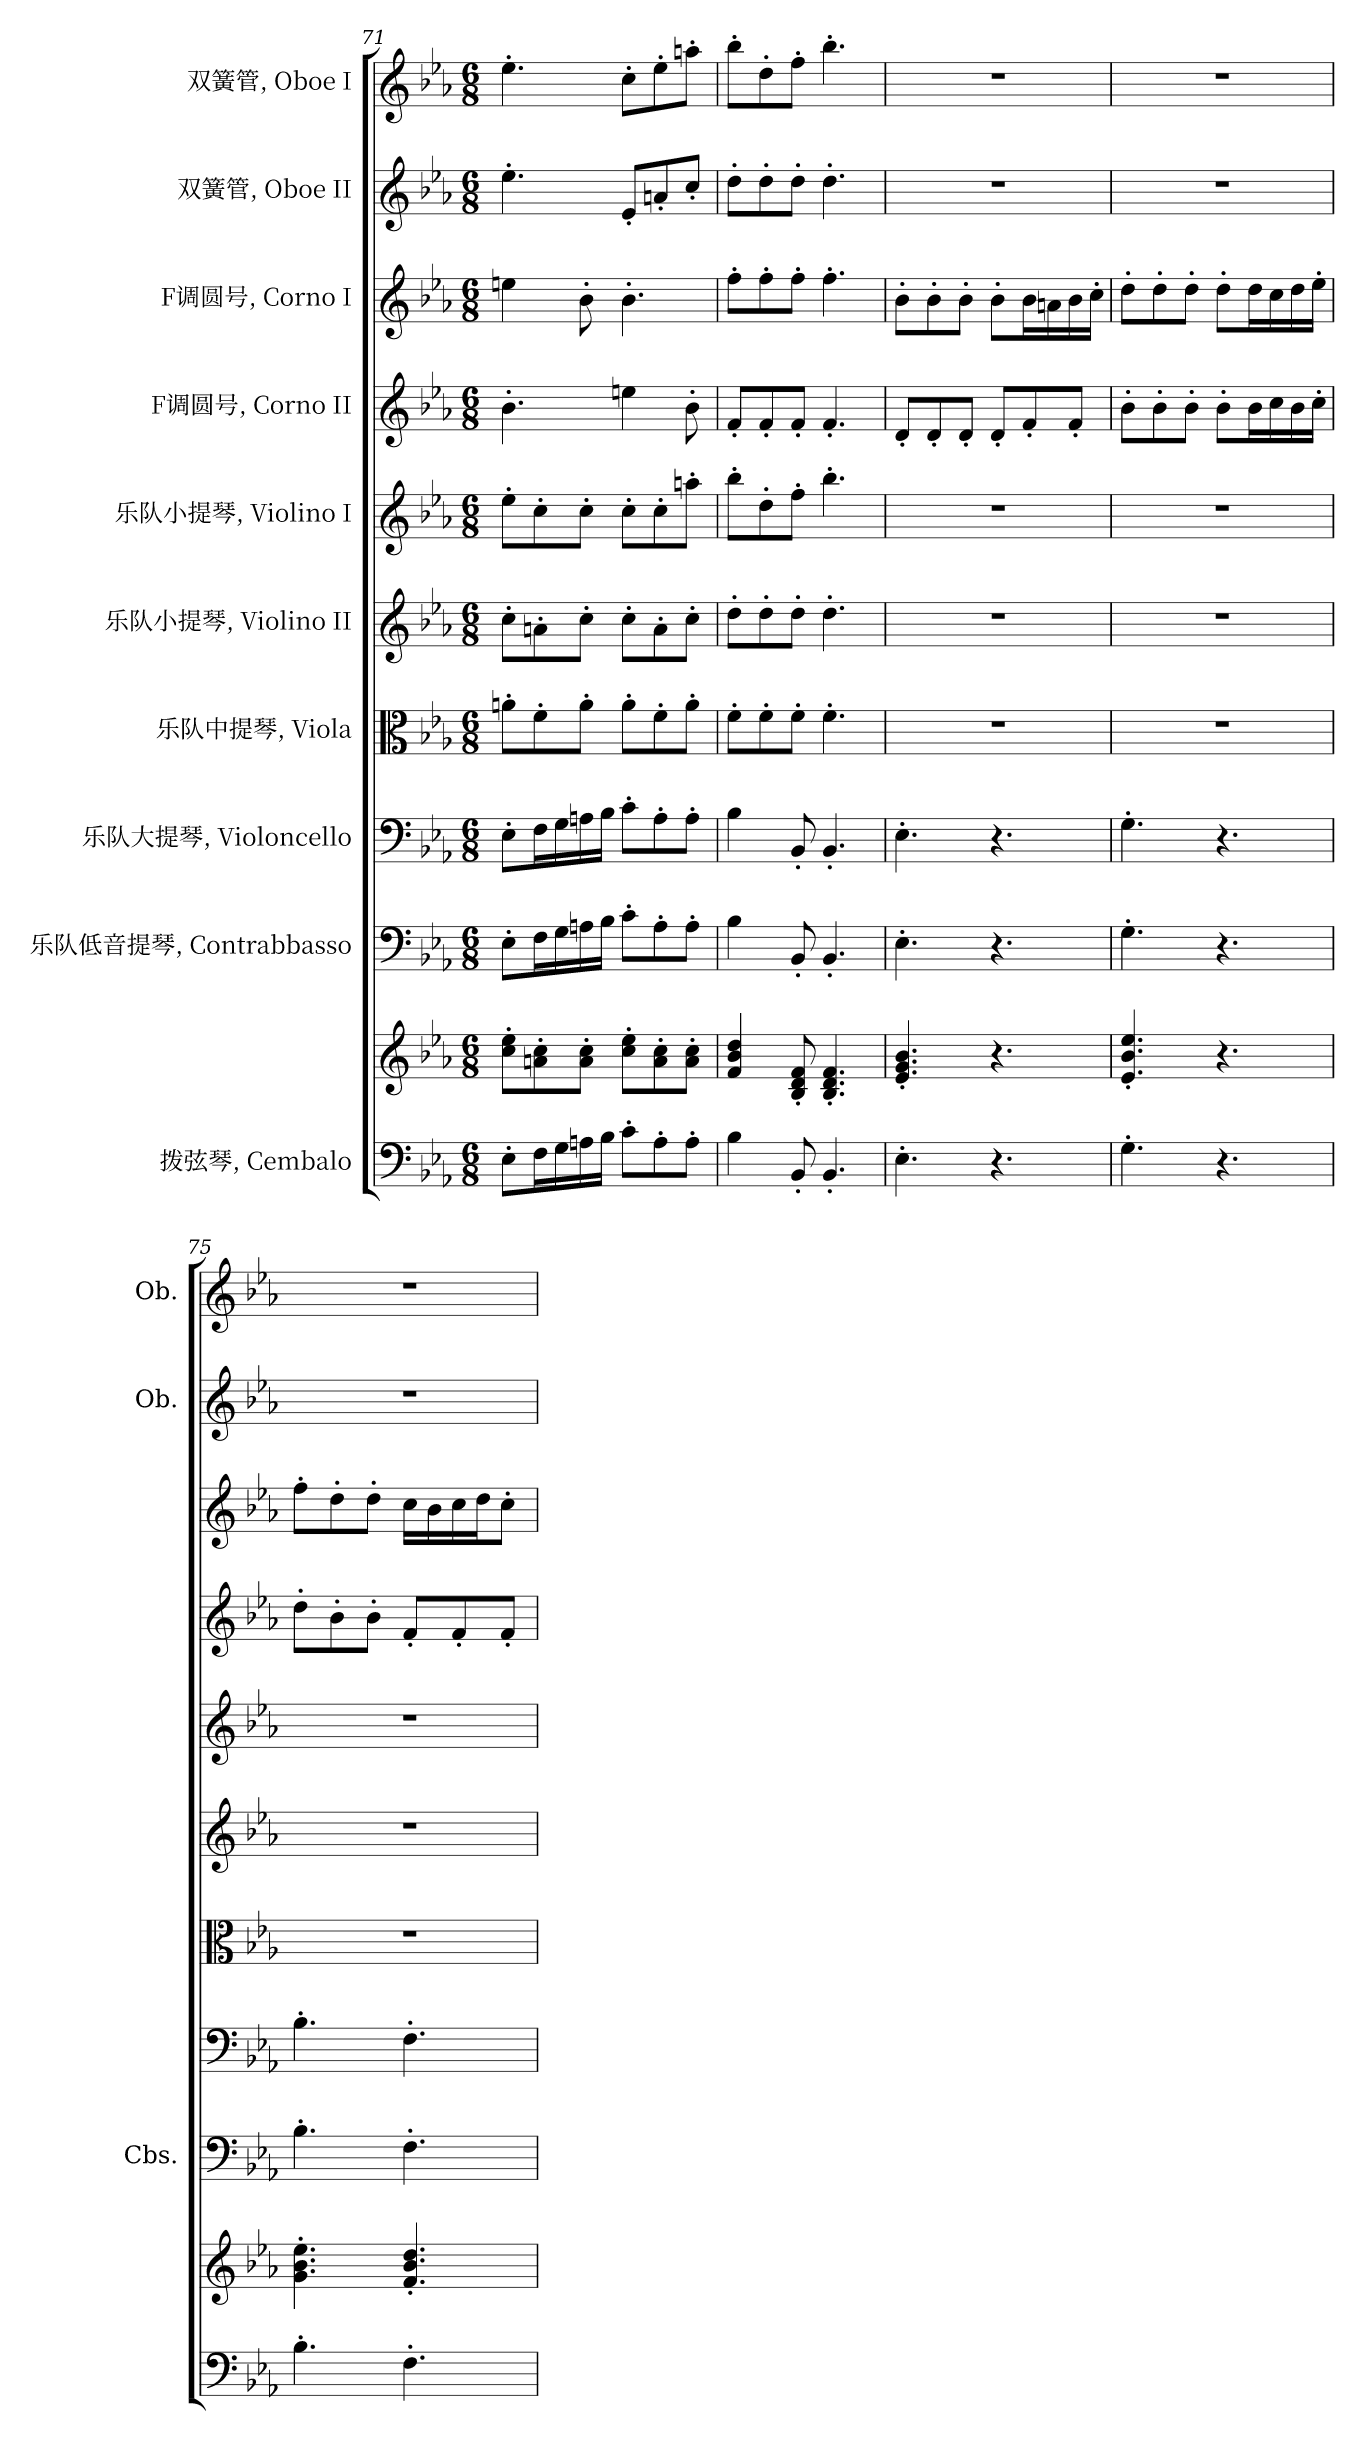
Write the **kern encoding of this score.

**kern	**kern	**kern	**kern	**kern	**kern	**kern	**kern	**kern	**kern	**kern
*part10	*part10	*part9	*part8	*part7	*part6	*part5	*part4	*part3	*part2	*part1
*staff11	*staff10	*staff9	*staff8	*staff7	*staff6	*staff5	*staff4	*staff3	*staff2	*staff1
*I"拨弦琴, Cembalo	*	*I"乐队低音提琴, Contrabbasso	*I"乐队大提琴, Violoncello	*I"乐队中提琴, Viola	*I"乐队小提琴, Violino II	*I"乐队小提琴, Violino I	*I"F调圆号, Corno II	*I"F调圆号, Corno I	*I"双簧管, Oboe II	*I"双簧管, Oboe I
*	*	*I'Cbs.	*	*	*	*	*	*	*I'Ob.	*I'Ob.
*clefF4	*clefG2	*clefF4	*clefF4	*clefC3	*clefG2	*clefG2	*clefG2	*clefG2	*clefG2	*clefG2
*	*	*ITrd7c12	*	*	*	*	*ITrd4c7	*ITrd4c7	*	*
*k[b-e-a-]	*k[b-e-a-]	*k[b-e-a-]	*k[b-e-a-]	*k[b-e-a-]	*k[b-e-a-]	*k[b-e-a-]	*k[b-e-a-d-]	*k[b-e-a-d-]	*k[b-e-a-]	*k[b-e-a-]
*M6/8	*M6/8	*M6/8	*M6/8	*M6/8	*M6/8	*M6/8	*M6/8	*M6/8	*M6/8	*M6/8
=71	=71	=71	=71	=71	=71	=71	=71	=71	=71	=71
8E-'\L	8cc\' 8ee-\'L	8EE-'\L	8E-'\L	8an'\L	8cc'\L	8ee-'\L	4.e-'\	4an\	4.ee-'\	4.ee-'\
16F\L	8an\' 8cc\'	16FF\L	16F\L	8f'\	8an'\	8cc'\	.	.	.	.
16G\	.	16GG\	16G\	.	.	.	.	.	.	.
16An\	8a\' 8cc\'J	16AAn\	16An\	8a'\J	8cc'\J	8cc'\J	.	8e-'\	.	.
16B-\JJ	.	16BB-\JJ	16B-\JJ	.	.	.	.	.	.	.
8c'\L	8cc\' 8ee-\'L	8C'\L	8c'\L	8a'\L	8cc'\L	8cc'\L	4an\	4.e-'\	8e-'/L	8cc'\L
8A'\	8a\' 8cc\'	8AA'\	8A'\	8f'\	8a'\	8cc'\	.	.	8an'/	8ee-'\
8A'\J	8a\' 8cc\'J	8AA'\J	8A'\J	8a'\J	8cc'\J	8aan'\J	8e-'\	.	8cc'/J	8aan'\J
=72	=72	=72	=72	=72	=72	=72	=72	=72	=72	=72
4B-\	4f/ 4b-/ 4dd/	4BB-\	4B-\	8f'\L	8dd'\L	8bb-'\L	8B-'/L	8b-'\L	8dd'\L	8bb-'\L
.	.	.	.	8f'\	8dd'\	8dd'\	8B-'/	8b-'\	8dd'\	8dd'\
8BB-'/	8B-/' 8d/' 8f/'	8BBB-'/	8BB-'/	8f'\J	8dd'\J	8ff'\J	8B-'/J	8b-'\J	8dd'\J	8ff'\J
4.BB-'/	4.B-/' 4.d/' 4.f/'	4.BBB-'/	4.BB-'/	4.f'\	4.dd'\	4.bb-'\	4.B-'/	4.b-'\	4.dd'\	4.bb-'\
!!LO:PB:g=z
=73	=73	=73	=73	=73	=73	=73	=73	=73	=73	=73
4.E-'\	4.e-/' 4.g/' 4.b-/'	4.EE-'\	4.E-'\	2.r	2.r	2.r	8G'/L	8e-'\L	2.r	2.r
.	.	.	.	.	.	.	8G'/	8e-'\	.	.
.	.	.	.	.	.	.	8G'/J	8e-'\J	.	.
4.r	4.r	4.r	4.r	.	.	.	8G'/L	8e-'\L	.	.
.	.	.	.	.	.	.	8B-'/	16e-\L	.	.
.	.	.	.	.	.	.	.	16dn\	.	.
.	.	.	.	.	.	.	8B-'/J	16e-\	.	.
.	.	.	.	.	.	.	.	16f'\JJ	.	.
=74	=74	=74	=74	=74	=74	=74	=74	=74	=74	=74
4.G'\	4.e-/' 4.b-/' 4.ee-/'	4.GG'\	4.G'\	2.r	2.r	2.r	8e-'\L	8g'\L	2.r	2.r
.	.	.	.	.	.	.	8e-'\	8g'\	.	.
.	.	.	.	.	.	.	8e-'\J	8g'\J	.	.
4.r	4.r	4.r	4.r	.	.	.	8e-'\L	8g'\L	.	.
.	.	.	.	.	.	.	16e-\L	16g\L	.	.
.	.	.	.	.	.	.	16f\	16f\	.	.
.	.	.	.	.	.	.	16e-\	16g\	.	.
.	.	.	.	.	.	.	16f'\JJ	16a-'\JJ	.	.
=75	=75	=75	=75	=75	=75	=75	=75	=75	=75	=75
4.B-'\	4.g\' 4.b-\' 4.ee-\'	4.BB-'\	4.B-'\	2.r	2.r	2.r	8g'\L	8b-'\L	2.r	2.r
.	.	.	.	.	.	.	8e-'\	8g'\	.	.
.	.	.	.	.	.	.	8e-'\J	8g'\J	.	.
4.F'\	4.f/' 4.b-/' 4.dd/'	4.FF'\	4.F'\	.	.	.	8B-'/L	16f\LL	.	.
.	.	.	.	.	.	.	.	16e-\	.	.
.	.	.	.	.	.	.	8B-'/	16f\	.	.
.	.	.	.	.	.	.	.	16g\J	.	.
.	.	.	.	.	.	.	8B-'/J	8f'\J	.	.
=	=	=	=	=	=	=	=	=	=	=
*-	*-	*-	*-	*-	*-	*-	*-	*-	*-	*-
